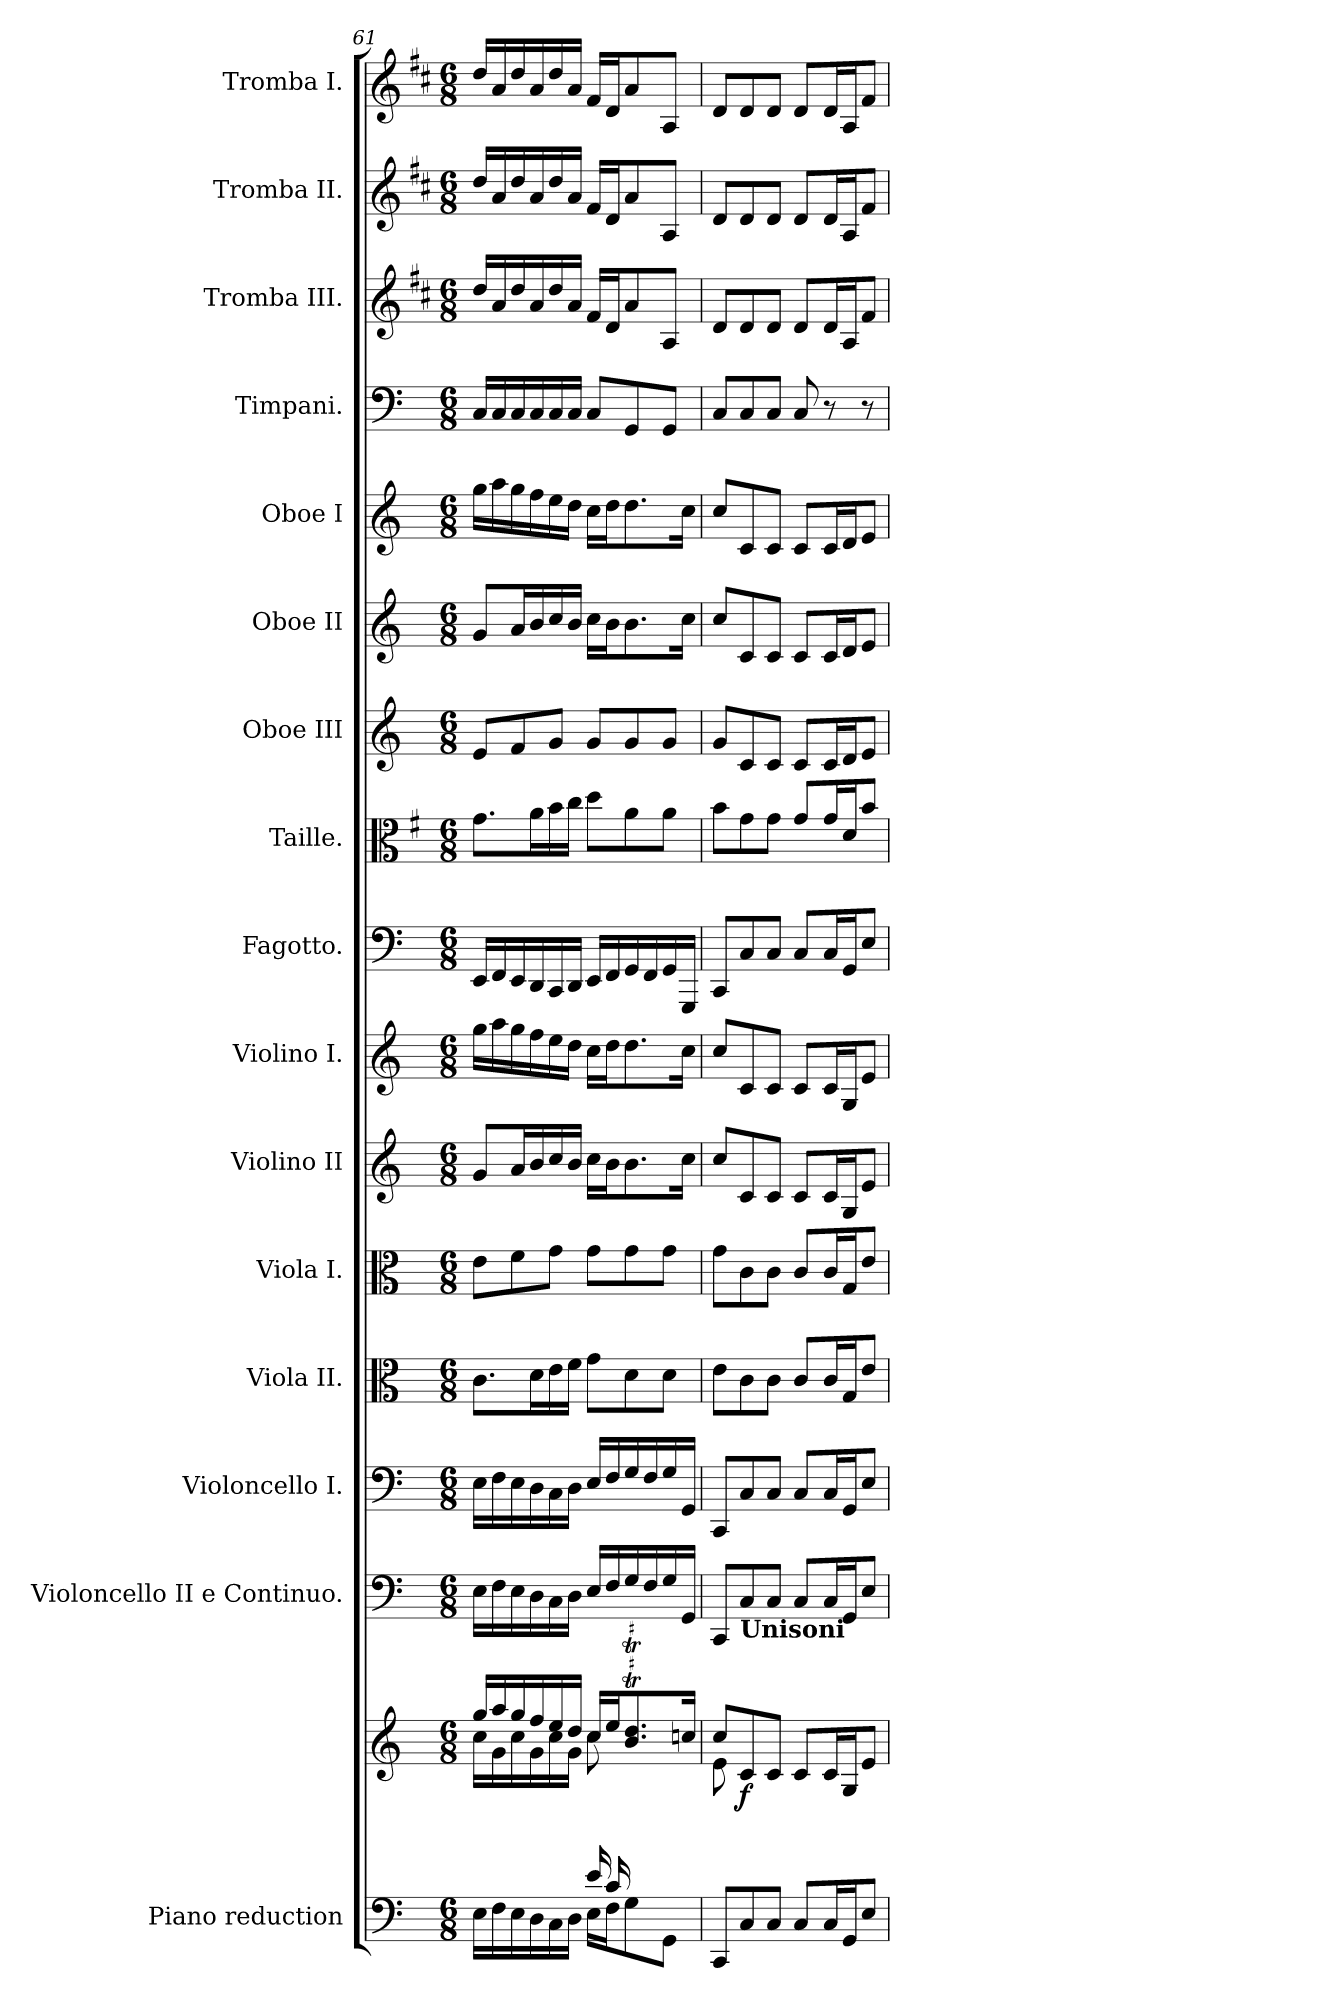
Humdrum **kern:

**kern	**kern	**dynam	**kern	**kern	**kern	**kern	**kern	**kern	**kern	**kern	**kern	**kern	**kern	**kern	**kern	**kern	**kern
*part16	*part16	*part16	*part15	*part14	*part13	*part12	*part11	*part10	*part9	*part8	*part7	*part6	*part5	*part4	*part3	*part2	*part1
*staff17	*staff16	*staff16/17	*staff15	*staff14	*staff13	*staff12	*staff11	*staff10	*staff9	*staff8	*staff7	*staff6	*staff5	*staff4	*staff3	*staff2	*staff1
*I"Piano reduction	*	*	*I"Violoncello II e Continuo.	*I"Violoncello I.	*I"Viola II.	*I"Viola I.	*I"Violino II	*I"Violino I.	*I"Fagotto.	*I"Taille.	*I"Oboe III	*I"Oboe II	*I"Oboe I	*I"Timpani.	*I"Tromba III.	*I"Tromba II.	*I"Tromba I.
*I'Pno	*	*	*I'Vc	*I'Vc	*I'Vla	*I'Vla	*	*I'Vln	*	*	*I'Ob	*I'Ob	*I'Ob	*I'Timp	*	*	*
*clefF4	*clefG2	*	*clefF4	*clefF4	*clefC3	*clefC3	*clefG2	*clefG2	*clefF4	*clefC3	*clefG2	*clefG2	*clefG2	*clefF4	*clefG2	*clefG2	*clefG2
*	*	*	*ITrd7c12	*	*	*	*	*	*	*ITrd4c7	*	*	*	*	*ITrd1c2	*ITrd1c2	*ITrd1c2
*k[]	*k[]	*	*k[]	*k[]	*k[]	*k[]	*k[]	*k[]	*k[]	*k[]	*k[]	*k[]	*k[]	*k[]	*k[]	*k[]	*k[]
*M6/8	*M6/8	*	*M6/8	*M6/8	*M6/8	*M6/8	*M6/8	*M6/8	*M6/8	*M6/8	*M6/8	*M6/8	*M6/8	*M6/8	*M6/8	*M6/8	*M6/8
=61	=61	=61	=61	=61	=61	=61	=61	=61	=61	=61	=61	=61	=61	=61	=61	=61	=61
*^	*^	*	*	*	*	*	*	*	*	*	*	*	*	*	*	*	*
*	*	*	*^	*	*	*	*	*	*	*	*	*	*	*	*	*	*	*	*
4.ryy	16E\LL	16gg/LL	16cc\LL	2ryy	.	16EE\LL	16E\LL	8.c\L	8e\L	8g/L	16gg\LL	16EE/LL	8.c\L	8e/L	8g/L	16gg\LL	16C/LL	16cc/LL	16cc/LL	16cc/LL
.	16F\	16aa/	16g\	.	.	16FF\	16F\	.	.	.	16aa\	16FF/	.	.	.	16aa\	16C/	16g/	16g/	16g/
.	16E\	16gg/	16cc\	.	.	16EE\	16E\	.	8f\	16a/L	16gg\	16EE/	.	8f/	16a/L	16gg\	16C/	16cc/	16cc/	16cc/
.	16D\	16ff/	16g\	.	.	16DD\	16D\	16d\L	.	16b/	16ff\	16DD/	16d\L	.	16b/	16ff\	16C/	16g/	16g/	16g/
.	16C\	16ee/	16cc\	.	.	16CC\	16C\	16e\	8g\J	16cc/	16ee\	16CC/	16e\	8g/J	16cc/	16ee\	16C/	16cc/	16cc/	16cc/
.	16D\JJ	16dd/JJ	16g\JJ	.	.	16DD\JJ	16D\JJ	16f\JJ	.	16b/JJ	16dd\JJ	16DD/JJ	16f\JJ	.	16b/JJ	16dd\JJ	16C/JJ	16g/JJ	16g/JJ	16g/JJ
16e/LL	16E\LL	16cc/LL	8cc\	.	.	16EE/LL	16E/LL	8g\L	8g\L	16cc\LL	16cc\LL	16EE/LL	8g\L	8g/L	16cc\LL	16cc\LL	8C/L	16e/LL	16e/LL	16e/LL
16c/J	16F\J	16ee/J	.	.	.	16FF/	16F/	.	.	16b\J	16dd\J	16FF/	.	.	16b\J	16dd\J	.	16c/J	16c/J	16c/J
4ryy	8G\	8.b/T 8.dd/T	4ryy	8g\	.	16GG/	16G/	8d\	8g\	8.b\	8.dd\	16GG/	8d\	8g/	8.b\	8.dd\	8GG/	8g/	8g/	8g/
.	.	.	.	.	.	16FF/	16F/	.	.	.	.	16FF/	.	.	.	.	.	.	.	.
.	8GG\J	.	.	8d\J	.	16GG/	16G/	8d\J	8g\J	.	.	16GG/	8d\J	8g/J	.	.	8GG/J	8G/J	8G/J	8G/J
.	.	16cc/Jk	.	.	.	16GGG/JJ	16GG/JJ	.	.	16cc\Jk	16cc\Jk	16GGG/JJ	.	.	16cc\Jk	16cc\Jk	.	.	.	.
*v	*v	*	*	*	*	*	*	*	*	*	*	*	*	*	*	*	*	*	*	*
*	*	*v	*v	*	*	*	*	*	*	*	*	*	*	*	*	*	*	*	*
!!LO:PB:g=z
=62	=62	=62	=62	=62	=62	=62	=62	=62	=62	=62	=62	=62	=62	=62	=62	=62	=62	=62
8CC/L	8cc/L	8e\	.	8CCC/L	8CC/L	8e\L	8g\L	8cc/L	8cc/L	8CC/L	8e\L	8g/L	8cc/L	8cc/L	8C/L	8c/L	8c/L	8c/L
!	!	!	!	!LO:TX:b:B:t=Unisoni	!	!	!	!	!	!	!	!	!	!	!	!	!	!
!	!	!	!LO:DY:b	!	!	!	!	!	!	!	!	!	!	!	!	!	!	!
8C/	8c/	8ryy	f	8CC/	8C/	8c\	8c\	8c/	8c/	8C/	8c\	8c/	8c/	8c/	8C/	8c/	8c/	8c/
8C/J	8c/J	2ryy	.	8CC/J	8C/J	8c\J	8c\J	8c/J	8c/J	8C/J	8c\J	8c/J	8c/J	8c/J	8C/J	8c/J	8c/J	8c/J
8C/L	8c/L	.	.	8CC/L	8C/L	8c/L	8c/L	8c/L	8c/L	8C/L	8c/L	8c/L	8c/L	8c/L	8C/	8c/L	8c/L	8c/L
16C/L	16c/L	.	.	16CC/L	16C/L	16c/L	16c/L	16c/L	16c/L	16C/L	16c/L	16c/L	16c/L	16c/L	8r	16c/L	16c/L	16c/L
16GG/J	16G/J	.	.	16GGG/J	16GG/J	16G/J	16G/J	16G/J	16G/J	16GG/J	16G/J	16d/J	16d/J	16d/J	.	16G/J	16G/J	16G/J
8E/J	8e/J	.	.	8EE/J	8E/J	8e/J	8e/J	8e/J	8e/J	8E/J	8e/J	8e/J	8e/J	8e/J	8r	8e/J	8e/J	8e/J
*	*v	*v	*	*	*	*	*	*	*	*	*	*	*	*	*	*	*	*
=	=	=	=	=	=	=	=	=	=	=	=	=	=	=	=	=	=
*-	*-	*-	*-	*-	*-	*-	*-	*-	*-	*-	*-	*-	*-	*-	*-	*-	*-
